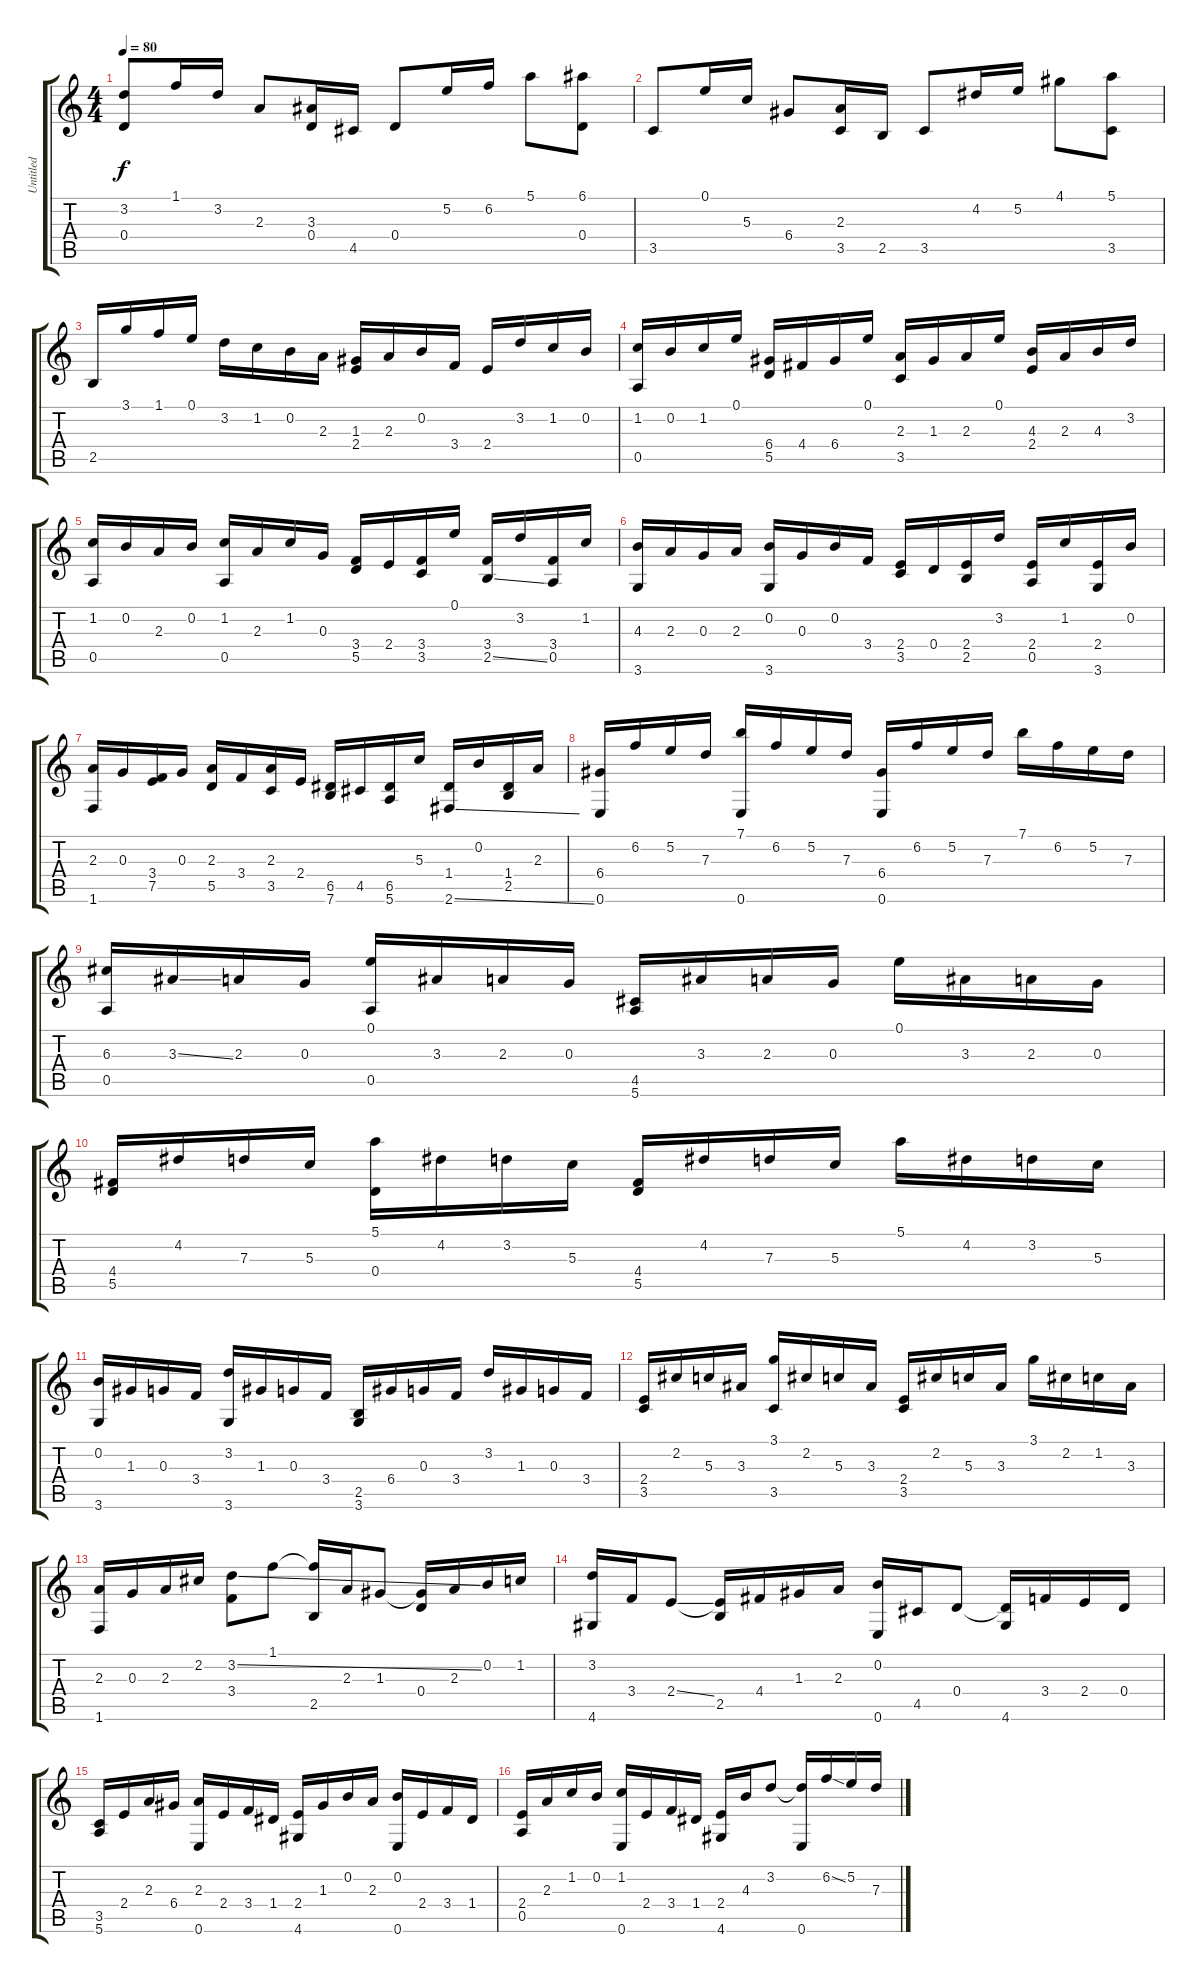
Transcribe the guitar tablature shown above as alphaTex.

\track ("Untitled" "Untitled") {instrument acousticguitarnylon}
\staff {score tabs}
\tuning (E4 B3 G3 D3 A2 E2) {hide}
\ts (4 4)
\tempo 80
\clef g2
\ks c
(3.2 0.4).8{dy f} 1.1.16 3.2.16 2.3.8 (3.3 0.4).16 4.5.16 0.4.8 5.2.16 6.2.16 5.1.8 (6.1 0.4).8 |
3.5.8 0.1.16 5.3.16 6.4.8 (2.3 3.5).16 2.5.16 3.5.8 4.2.16 5.2.16 4.1.8 (5.1 3.5).8 |
2.5.16 3.1.16 1.1.16 0.1.16 3.2.16 1.2.16 0.2.16 2.3.16 (1.3 2.4).16 2.3.16 0.2.16 3.4.16 2.4.16 3.2.16 1.2.16 0.2.16 |
(1.2 0.5).16 0.2.16 1.2.16 0.1.16 (6.4 5.5).16 4.4.16 6.4.16 0.1.16 (2.3 3.5).16 1.3.16 2.3.16 0.1.16 (4.3 2.4).16 2.3.16 4.3.16 3.2.16 |
(1.2 0.5).16 0.2.16 2.3.16 0.2.16 (1.2 0.5).16 2.3.16 1.2.16 0.3.16 (3.4 5.5).16 2.4.16 (3.4 3.5).16 0.1.16 (3.4 2.5{ss}).16 3.2.16 (3.4 0.5).16 1.2.16 |
(4.3 3.6).16 2.3.16 0.3.16 2.3.16 (0.2 3.6).16 0.3.16 0.2.16 3.4.16 (2.4 3.5).16 0.4.16 (2.4 2.5).16 3.2.16 (2.4 0.5).16 1.2.16 (2.4 3.6).16 0.2.16 |
(2.3 1.6).16 0.3.16 (3.4 7.5).16 0.3.16 (2.3 5.5).16 3.4.16 (2.3 3.5).16 2.4.16 (6.5 7.6).16 4.5.16 (6.5 5.6).16 5.3.16 (1.4 2.6{ss}).16 0.2.16 (1.4 2.5).16 2.3.16 |
(6.4 0.6).16 6.2.16 5.2.16 7.3.16 (7.1 0.6).16 6.2.16 5.2.16 7.3.16 (6.4 0.6).16 6.2.16 5.2.16 7.3.16 7.1.16 6.2.16 5.2.16 7.3.16 |
(6.3 0.5).16 3.3{ss}.16 2.3.16 0.3.16 (0.1 0.5).16 3.3.16 2.3.16 0.3.16 (4.5 5.6).16 3.3.16 2.3.16 0.3.16 0.1.16 3.3.16 2.3.16 0.3.16 |
(4.4 5.5).16 4.2.16 7.3.16 5.3.16 (5.1 0.4).16 4.2.16 3.2.16 5.3.16 (4.4 5.5).16 4.2.16 7.3.16 5.3.16 5.1.16 4.2.16 3.2.16 5.3.16 |
(0.2 3.6).16 1.3.16 0.3.16 3.4.16 (3.2 3.6).16 1.3.16 0.3.16 3.4.16 (2.5 3.6).16 6.4.16 0.3.16 3.4.16 3.2.16 1.3.16 0.3.16 3.4.16 |
(2.4 3.5).16 2.2.16 5.3.16 3.3.16 (3.1 3.5).16 2.2.16 5.3.16 3.3.16 (2.4 3.5).16 2.2.16 5.3.16 3.3.16 3.1.16 2.2.16 1.2.16 3.3.16 |
(2.3 1.6).16 0.3.16 2.3.16 2.2.16 (3.2{ss} 3.4).8 1.1.8 (1.1{t} 2.5).16 2.3.16 1.3.8 (1.3{t} 0.4).16 2.3.16 0.2.16 1.2.16 |
(3.2 4.6).16 3.4.16 2.4{ss}.8 (2.4{t} 2.5).16 4.4.16 1.3.16 2.3.16 (0.2 0.6).16 4.5.16 0.4.8 (0.4{t} 4.6).16 3.4.16 2.4.16 0.4.16 |
(3.5 5.6).16 2.4.16 2.3.16 6.4.16 (2.3 0.6).16 2.4.16 3.4.16 1.4.16 (2.4 4.6).16 1.3.16 0.2.16 2.3.16 (0.2 0.6).16 2.4.16 3.4.16 1.4.16 |
(2.4 0.5).16 2.3.16 1.2.16 0.2.16 (1.2 0.6).16 2.4.16 3.4.16 1.4.16 (2.4 4.6).16 4.3.16 3.2.8 (3.2{t} 0.6).16 6.2{ss}.16 5.2.16 7.3.16
